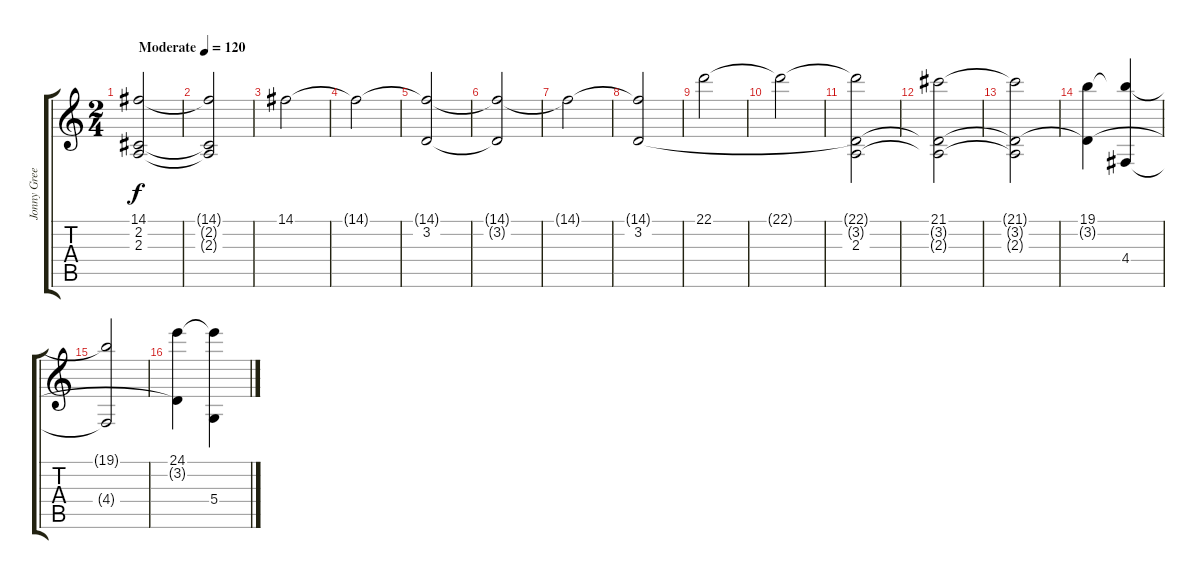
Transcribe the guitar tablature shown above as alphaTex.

\track ("Jonny Greenwood (Synth)" "Jonny Gree") {instrument pad2warm}
\staff {score tabs}
\tuning (E4 B3 G3 D3 A2 E2) {hide}
\ts (2 4)
\tempo (120 "Moderate")
\clef g2
\ks c
(14.1 2.2 2.3).2{dy f volume 1 instrument pad2warm} |
(14.1{t} 2.2{t} 2.3{t}).2 |
14.1.2{volume 14} |
14.1{t}.2 |
(14.1{t} 3.2).2 |
(14.1{t} 3.2{t}).2 |
14.1{t}.2 |
(14.1{t} 3.2).2 |
22.1.2 |
22.1{t}.2 |
(22.1{t} 3.2{t} 2.3).2 |
(21.1 3.2{t} 2.3{t}).2 |
(21.1{t} 3.2{t} 2.3{t}).2 |
(19.1 3.2{t}).4 (19.1{t} 4.4).4 |
(19.1{t} 4.4{t}).2 |
(24.1 3.2{t}).4 (24.1{t} 5.4).4
